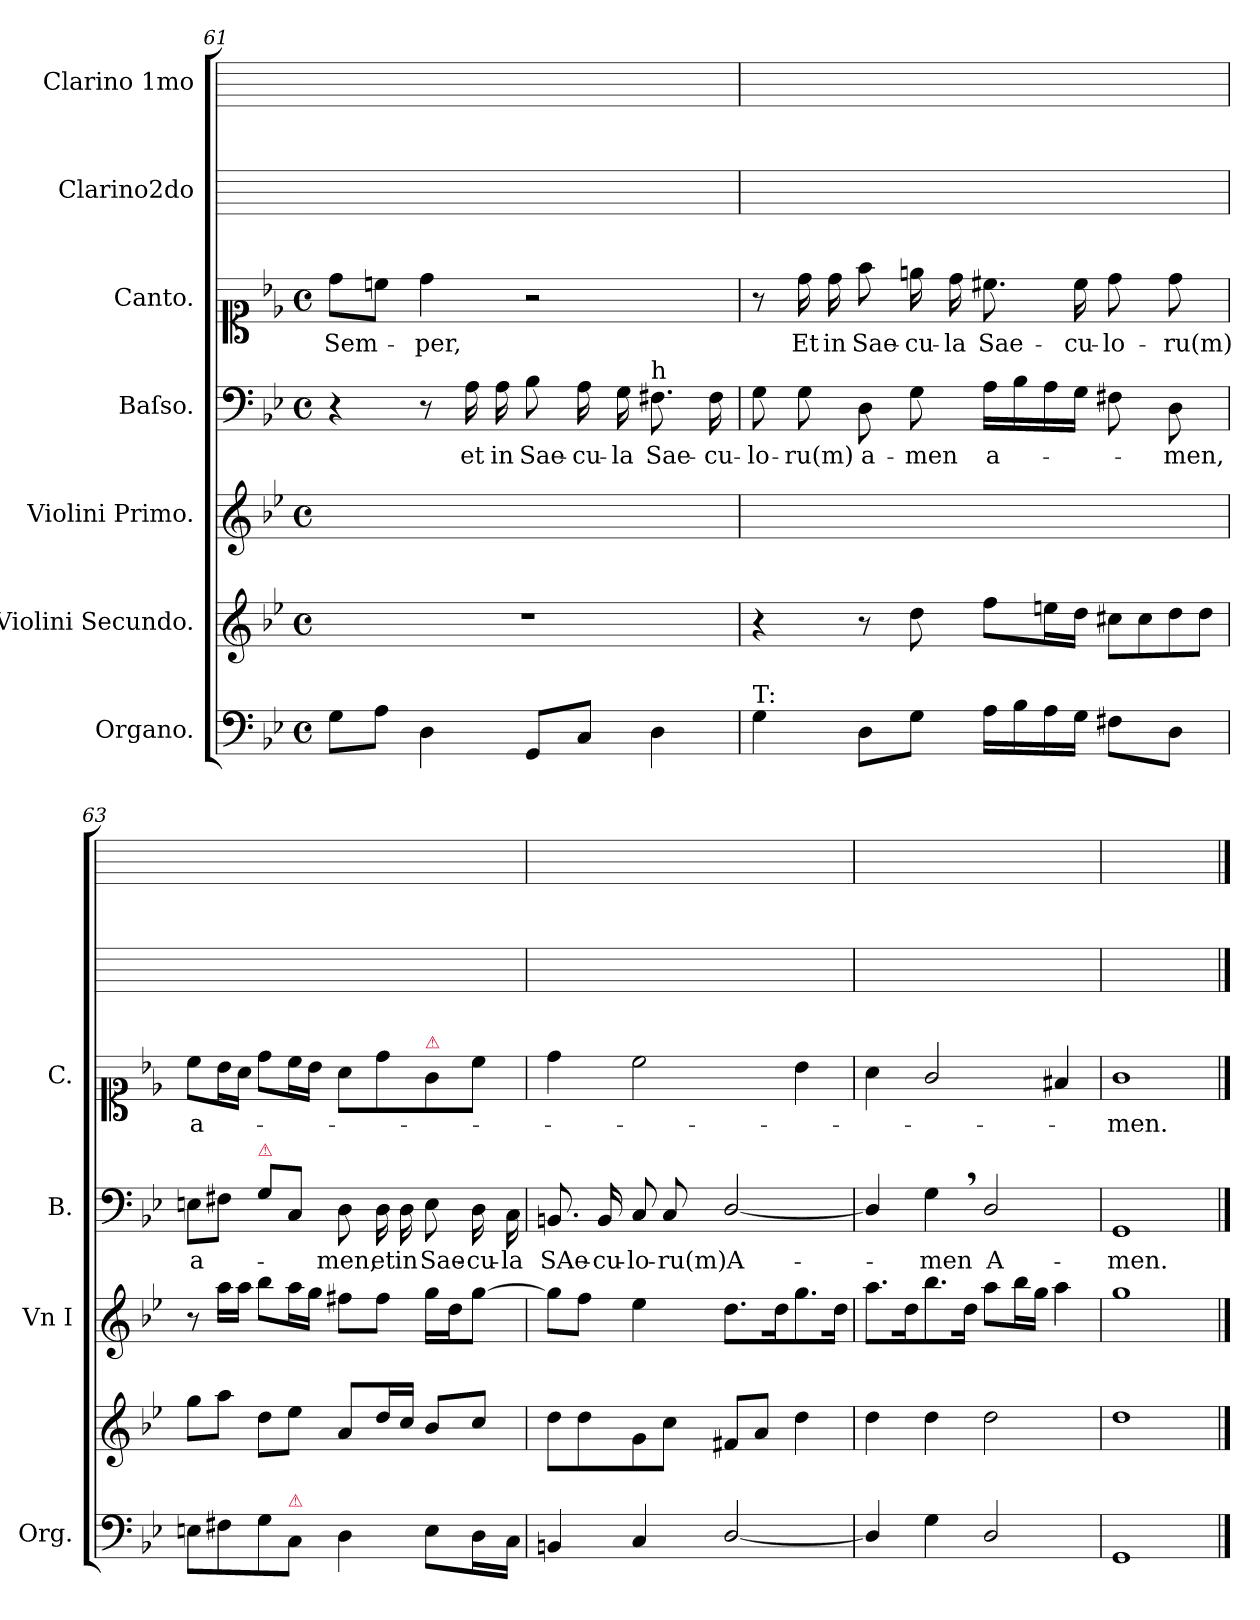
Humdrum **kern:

**kern	**kern	**kern	**kern	**text	**kern	**text	**kern	**kern
*part7	*part6	*part5	*part4	*part4	*part3	*part3	*part2	*part1
*staff7	*staff6	*staff5	*staff4	*staff4	*staff3	*staff3	*staff2	*staff1
*I"Organo.	*I"Violini Secundo.	*I"Violini Primo.	*I"Baſso.	*	*I"Canto.	*	*I"Clarino2do	*I"Clarino 1mo
*I'Org.	*	*I'Vn I	*I'B.	*	*I'C.	*	*	*
*clefF4	*clefG2	*clefG2	*clefF4	*	*clefC1	*	*	*
*k[b-e-]	*k[b-e-]	*k[b-e-]	*k[b-e-]	*	*k[b-e-]	*	*	*
*B-:	*B-:	*B-:	*B-:	*	*B-:	*	*	*
*M4/4	*M4/4	*M4/4	*M4/4	*	*M4/4	*	*	*
*met(c)	*met(c)	*met(c)	*met(c)	*	*met(c)	*	*	*
=61	=61	=61	=61	=61	=61	=61	=61	=61
8G\L	1r	1ryy	4r	.	8dd\L	Sem-	1ryy	1ryy
8A\J	.	.	.	.	8ccn\J	.	.	.
4D\	.	.	8r	.	4dd\	-per,	.	.
.	.	.	16A\	et	.	.	.	.
.	.	.	16A\	in	.	.	.	.
8GG/L	.	.	8B-\	Sae-	2r	.	.	.
8C/J	.	.	16A\	-cu-	.	.	.	.
.	.	.	16G\	-la	.	.	.	.
!	!	!	!LO:TX:a:t=h	!	!	!	!	!
4D\	.	.	8.F#X\	Sae-	.	.	.	.
.	.	.	16F#\	-cu-	.	.	.	.
=62	=62	=62	=62	=62	=62	=62	=62	=62
!LO:TX:a:t=T&colon;	!	!	!	!	!	!	!	!
4G\	4r	1ryy	8G\	-lo-	8r	.	1ryy	1ryy
.	.	.	8G\	-ru(m)	16dd\	Et	.	.
.	.	.	.	.	16dd\	in	.	.
8D\L	8r	.	8D\	a-	8ff\	Sae-	.	.
8G\J	8dd\	.	8G\	-men	16een\	-cu-	.	.
.	.	.	.	.	16dd\	-la	.	.
16A\LL	8ff\L	.	16A\LL	a-	8.cc#X\	Sae-	.	.
16B-\	.	.	16B-\	.	.	.	.	.
16A\	16een\L	.	16A\	.	.	.	.	.
16G\JJ	16dd\JJ	.	16G\JJ	.	16cc#\	-cu-	.	.
!	!LO:N:vis=8	!	!	!	!	!	!	!
8F#X\L	16cc#X\L	.	8F#X\	.	8dd\	-lo-	.	.
!	!LO:N:vis=8	!	!	!	!	!	!	!
.	16cc#\	.	.	.	.	.	.	.
!	!LO:N:vis=8	!	!	!	!	!	!	!
8D\J	16dd\	.	8D\	-men,	8dd\	-ru(m)	.	.
!	!LO:N:vis=8	!	!	!	!	!	!	!
.	16dd\J	.	.	.	.	.	.	.
=63	=63	=63	=63	=63	=63	=63	=63	=63
8En\L	8gg\L	8r	8En\L	a-	8cc\L	a-	1ryy	1ryy
8F#X\	8aa\J	16aa\LL	8F#X\J	.	16b-\L	.	.	.
.	.	16aa\JJ	.	.	16a\JJ	.	.	.
!	!	!	!LO:TX:a:color=crimson:t=⚠	!	!	!	!	!
8G\	8dd\L	8bb-\L	8G\L	.	8dd\L	.	.	.
!LO:TX:a:color=crimson:t=⚠	!	!	!	!	!	!	!	!
8C/J	8ee-\J	16aa\L	8C/J	.	16cc\L	.	.	.
.	.	16gg\JJ	.	.	16b-\JJ	.	.	.
4D\	8a/L	8ff#X\L	8D\	-men,	8a\L	.	.	.
.	16dd/L	8ff#\J	16D\	et	8dd\	.	.	.
.	16cc/JJ	.	16D\	in	.	.	.	.
!	!	!	!	!	!LO:TX:a:color=crimson:t=⚠	!	!	!
8E\L	8b-/L	16gg\LL	8E\	Sae-	8g/	.	.	.
.	.	16dd\J	.	.	.	.	.	.
16D\L	8cc/J	[8gg\J	16D\	-cu-	8cc\J	.	.	.
16C\JJ	.	.	16C\	-la	.	.	.	.
=64	=64	=64	=64	=64	=64	=64	=64	=64
4BBn/	8dd\L	8gg\L]	8.BBn/	SAe-	4dd\	.	1ryy	1ryy
.	8dd\	8ff\J	.	.	.	.	.	.
.	.	.	16BB/	-cu-	.	.	.	.
4C/	8g\	4ee-\	8C/	-lo-	2cc\	.	.	.
.	8cc\J	.	8C/	-ru(m)	.	.	.	.
[2D/	8f#X/L	8.dd\L	[2D/	A-	.	.	.	.
.	8a/J	.	.	.	.	.	.	.
.	.	16dd\K	.	.	.	.	.	.
.	4dd\	8.gg\	.	.	4b-\	.	.	.
.	.	16dd\Jk	.	.	.	.	.	.
=65	=65	=65	=65	=65	=65	=65	=65	=65
4D/]	4dd\	8.aa\L	4D/]	.	4a\	.	1ryy	1ryy
.	.	16dd\K	.	.	.	.	.	.
4G\	4dd\	8.bb-\	4G,\	-men	2g/	.	.	.
.	.	16dd\Jk	.	.	.	.	.	.
2D/	2dd\	8aa\L	2D/	A-	.	.	.	.
.	.	16bb-\L	.	.	.	.	.	.
.	.	16gg\JJ	.	.	.	.	.	.
.	.	4aa\	.	.	4f#X/	.	.	.
=66	=66	=66	=66	=66	=66	=66	=66	=66
1GG/	1dd\	1gg\	1GG/	-men.	1g\	-men.	1ryy	1ryy
==	==	==	==	==	==	==	==	==
*-	*-	*-	*-	*-	*-	*-	*-	*-
